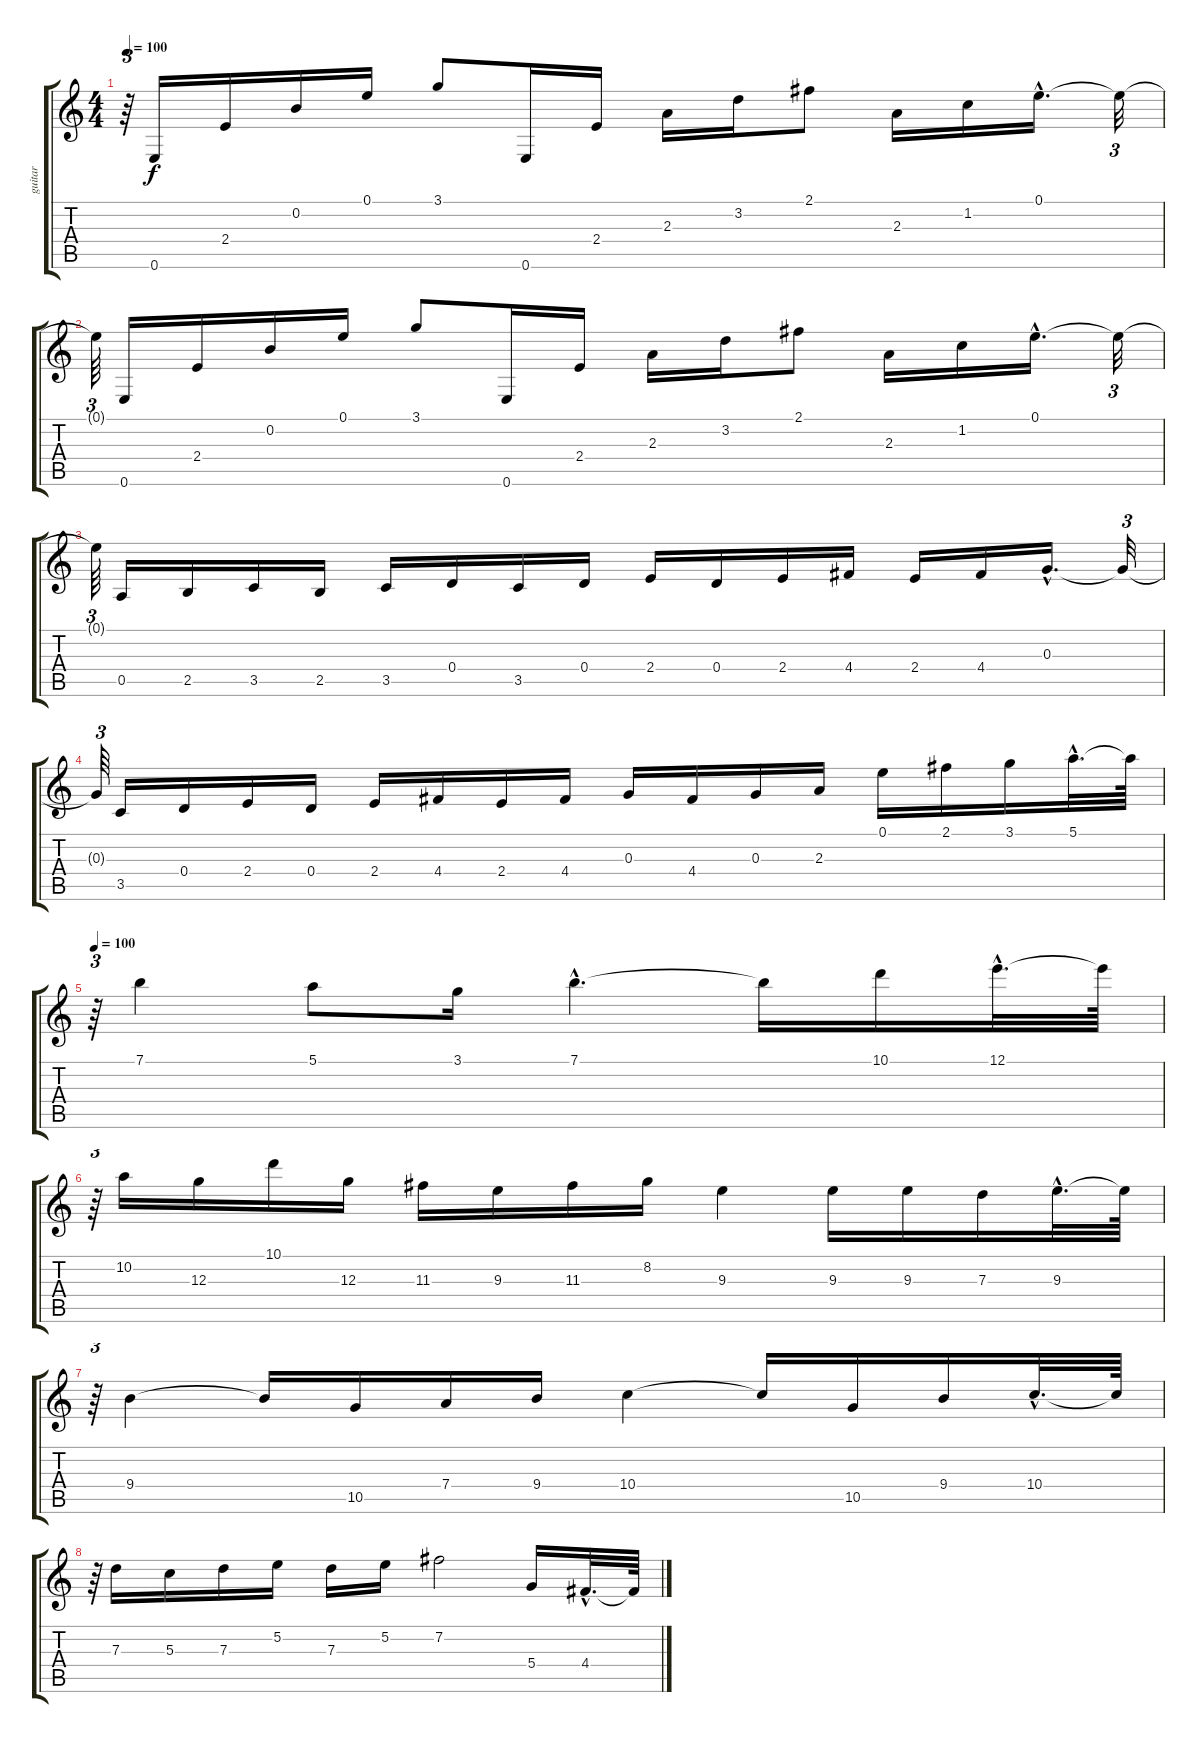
\track ("guitar" "guitar") {instrument distortionguitar}
\staff {score tabs}
\tuning (E4 B3 G3 D3 A2 E2) {hide}
\ts (4 4)
\tempo 100
\clef g2
\ks c
r.64{tu (3 2) dy f} 0.6.16 2.4.16 0.2.16 0.1.16 3.1.8 0.6.16 2.4.16 2.3.16 3.2.16 2.1.8 2.3.16 1.2.16 0.1{hac}.16{d} 0.1{t}.32{tu (3 2)} |
0.1{t}.64{tu (3 2)} 0.6.16 2.4.16 0.2.16 0.1.16 3.1.8 0.6.16 2.4.16 2.3.16 3.2.16 2.1.8 2.3.16 1.2.16 0.1{hac}.16{d} 0.1{t}.32{tu (3 2)} |
0.1{t}.64{tu (3 2)} 0.5.16 2.5.16 3.5.16 2.5.16 3.5.16 0.4.16 3.5.16 0.4.16 2.4.16 0.4.16 2.4.16 4.4.16 2.4.16 4.4.16 0.3{hac}.16{d} 0.3{t}.32{tu (3 2)} |
0.3{t}.64{tu (3 2)} 3.5.16 0.4.16 2.4.16 0.4.16 2.4.16 4.4.16 2.4.16 4.4.16 0.3.16 4.4.16 0.3.16 2.3.16 0.1.16 2.1.16 3.1.16 5.1{hac}.32{d} 5.1{t}.64 |
\tempo 100
r.64{tu (3 2)} 7.1.4 5.1.8 3.1.16 7.1{hac}.4{d} 7.1{t}.16 10.1.16 12.1{hac}.32{d} 12.1{t}.64 |
r.64{tu (3 2)} 10.2.16 12.3.16 10.1.16 12.3.16 11.3.16 9.3.16 11.3.16 8.2.16 9.3.4 9.3.16 9.3.16 7.3.16 9.3{hac}.32{d} 9.3{t}.64 |
r.64{tu (3 2)} 9.4.4 9.4{t}.16 10.5.16 7.4.16 9.4.16 10.4.4 10.4{t}.16 10.5.16 9.4.16 10.4{hac}.32{d} 10.4{t}.64 |
r.64{tu (3 2)} 7.3.16 5.3.16 7.3.16 5.2.16 7.3.16 5.2.16 7.2.2 5.4.16 4.4{hac}.32{d} 4.4{t}.64
